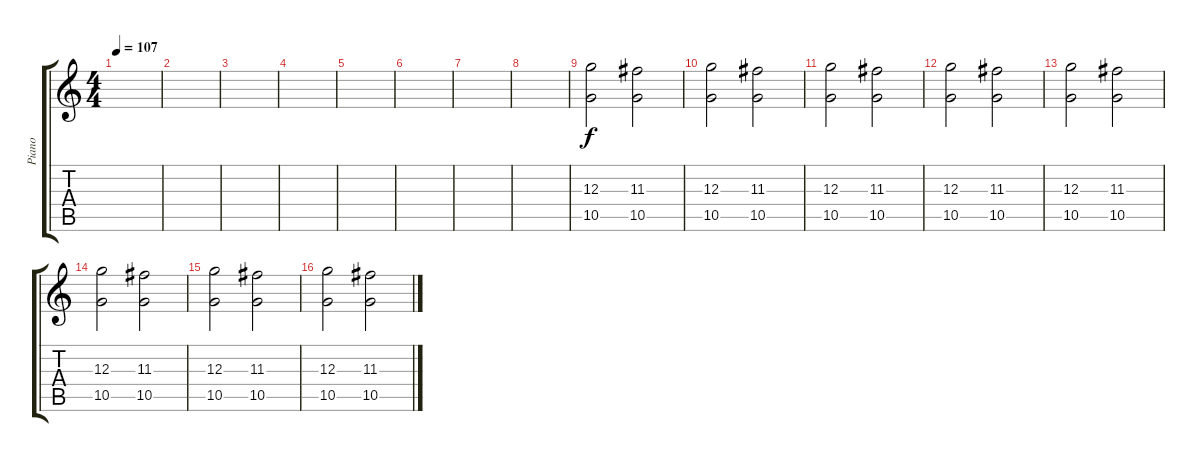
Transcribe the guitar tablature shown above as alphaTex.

\track ("Piano" "Piano") {instrument electricguitarclean}
\staff {score tabs}
\tuning (E4 B3 G3 D3 A2 E2) {hide}
\ts (4 4)
\tempo 107
\clef g2
\ks c
|
|
|
|
|
|
|
|
(12.3 10.5).2 (11.3 10.5).2 |
(12.3 10.5).2 (11.3 10.5).2 |
(12.3 10.5).2 (11.3 10.5).2 |
(12.3 10.5).2 (11.3 10.5).2 |
(12.3 10.5).2 (11.3 10.5).2 |
(12.3 10.5).2 (11.3 10.5).2 |
(12.3 10.5).2 (11.3 10.5).2 |
(12.3 10.5).2 (11.3 10.5).2
